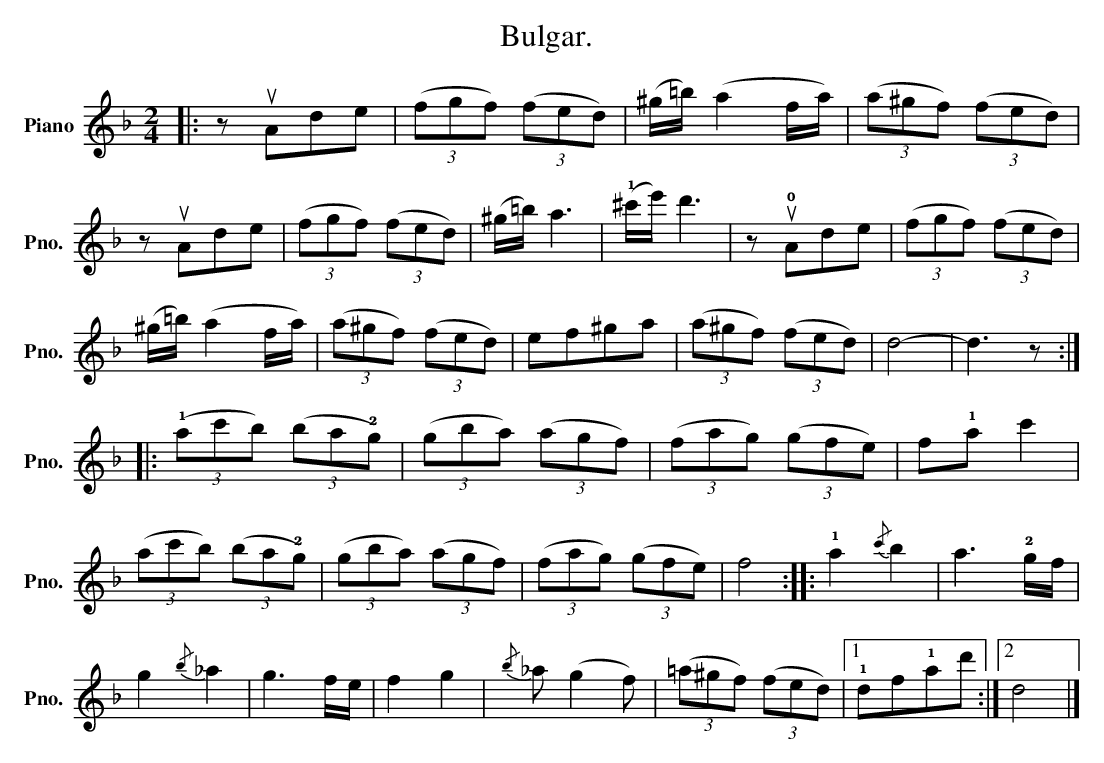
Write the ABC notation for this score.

X:1
T:Bulgar.
L:1/8
M:2/4
K:Dmin
V:1 treble nm="Piano" snm="Pno."
V:1
|: z uAde | (3(fgf) (3(fed) | (^g/=b/) (a2 f/a/) | (3(a^gf) (3(fed) |$ z uAde | (3(fgf) (3(fed) | %6
 (^g/=b/) a3 | (!1!^c'/e'/) d'3 | z u!0!Ade | (3(fgf) (3(fed) |$ (^g/=b/) (a2 f/a/) | %11
 (3(a^gf) (3(fed) | ef^ga | (3(a^gf) (3(fed) | d4- | d3 z ::$ (3(!1!ac'b) (3(ba!2!g) | %17
 (3(gba) (3(agf) | (3(fag) (3(gfe) | f!1!a c'2 |$ (3(ac'b) (3(ba!2!g) | (3(gba) (3(agf) | %22
 (3(fag) (3(gfe) | f4 :: !1!a2{/c'} b2 | a3 !2!g/f/ |$ g2{/b} _a2 | g3 f/e/ | f2 g2 | %29
{/b} _a (g2 f) | (3(=a^gf) (3(fed) |1 !1!df!1!ad' :|2 d4 |] %33
